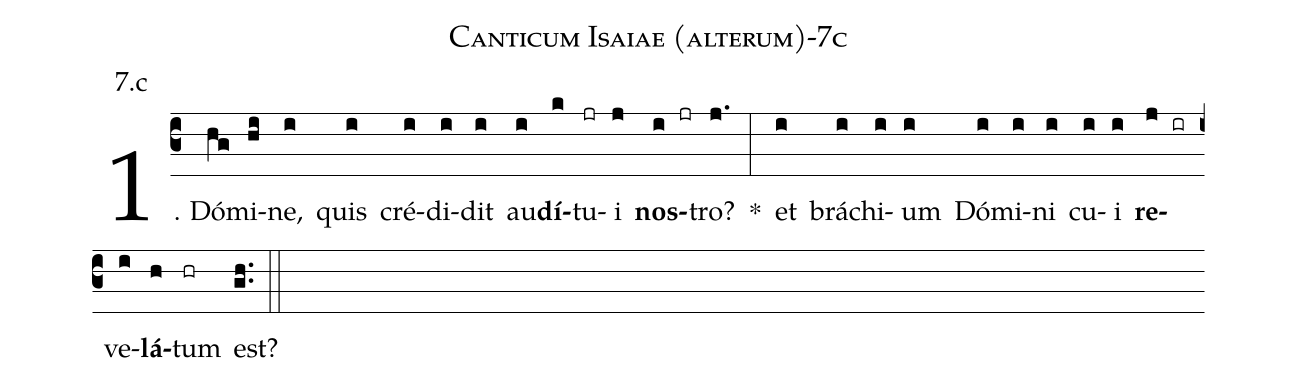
name: Canticum Isaiae (alterum)-7c;
annotation: 7.c;
%%
(c3)1. Dó(hg)mi(hi)ne,(i) quis(i) cré(i)di(i)dit(i) au(i)<b>dí</b>(k)tu(jr)i(j) <b>nos</b>(i jr)tro?(j.) *(:) et(i) brá(i)chi(i)um(i) Dó(i)mi(i)ni(i) cu(i)i(i) <b>re</b>(j ir)ve(i)<b>lá</b>(h)tum(hr) est?(gh..) (::)
